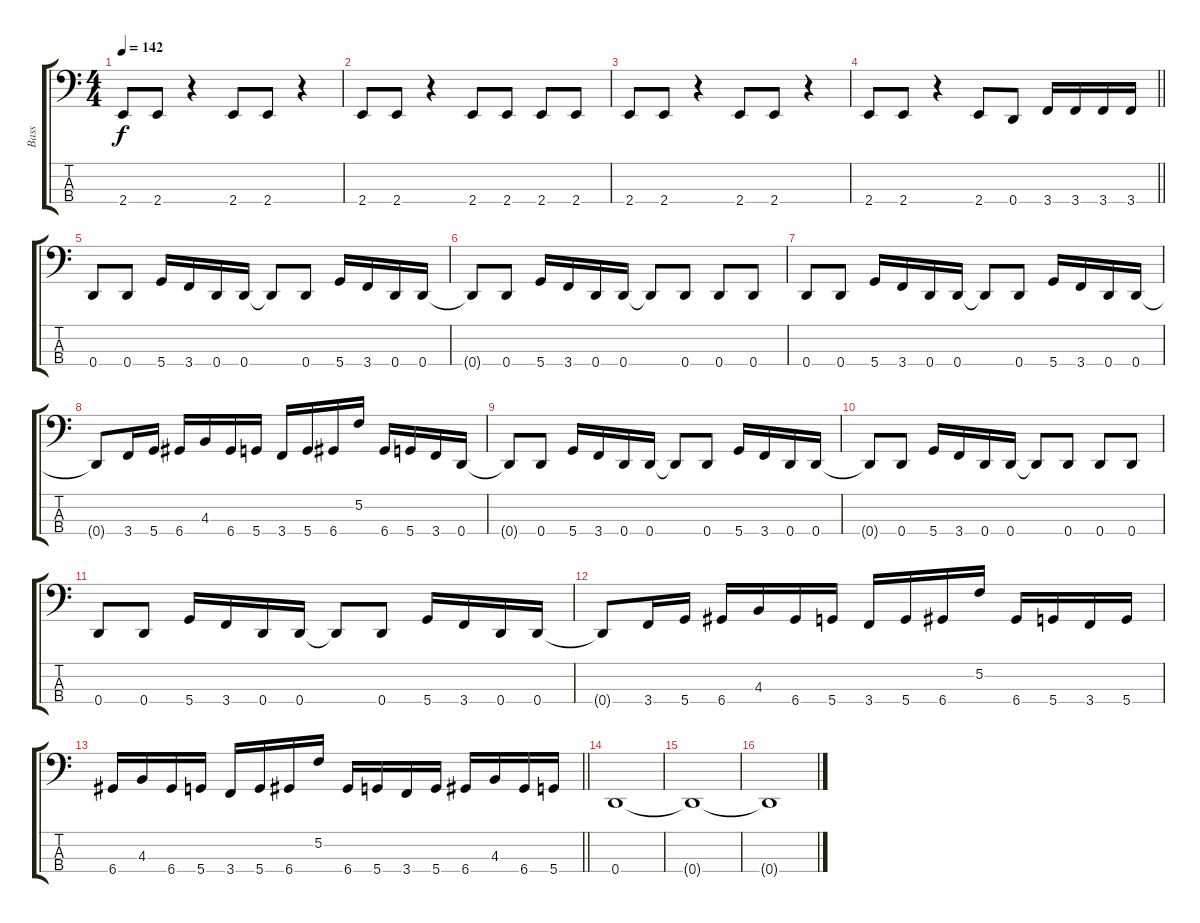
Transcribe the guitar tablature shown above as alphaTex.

\track ("Bass" "Bass") {instrument electricbasspick}
\staff {score tabs}
\tuning (F2 C2 G1 D1) {hide}
\ts (4 4)
\tempo 142
\clef f4
\ks c
2.4.8{dy f} 2.4.8 r.4 2.4.8 2.4.8 r.4 |
2.4.8 2.4.8 r.4 2.4.8 2.4.8 2.4.8 2.4.8 |
2.4.8 2.4.8 r.4 2.4.8 2.4.8 r.4 |
\barLineRight lightlight
2.4.8 2.4.8 r.4 2.4.8 0.4.8 3.4.16 3.4.16 3.4.16 3.4.16 |
0.4.8 0.4.8 5.4.16 3.4.16 0.4.16 0.4.16 0.4{t}.8 0.4.8 5.4.16 3.4.16 0.4.16 0.4.16 |
0.4{t}.8 0.4.8 5.4.16 3.4.16 0.4.16 0.4.16 0.4{t}.8 0.4.8 0.4.8 0.4.8 |
0.4.8 0.4.8 5.4.16 3.4.16 0.4.16 0.4.16 0.4{t}.8 0.4.8 5.4.16 3.4.16 0.4.16 0.4.16 |
0.4{t}.8 3.4.16 5.4.16 6.4.16 4.3.16 6.4.16 5.4.16 3.4.16 5.4.16 6.4.16 5.2.16 6.4.16 5.4.16 3.4.16 0.4.16 |
0.4{t}.8 0.4.8 5.4.16 3.4.16 0.4.16 0.4.16 0.4{t}.8 0.4.8 5.4.16 3.4.16 0.4.16 0.4.16 |
0.4{t}.8 0.4.8 5.4.16 3.4.16 0.4.16 0.4.16 0.4{t}.8 0.4.8 0.4.8 0.4.8 |
0.4.8 0.4.8 5.4.16 3.4.16 0.4.16 0.4.16 0.4{t}.8 0.4.8 5.4.16 3.4.16 0.4.16 0.4.16 |
0.4{t}.8 3.4.16 5.4.16 6.4.16 4.3.16 6.4.16 5.4.16 3.4.16 5.4.16 6.4.16 5.2.16 6.4.16 5.4.16 3.4.16 5.4.16 |
\barLineRight lightlight
6.4.16 4.3.16 6.4.16 5.4.16 3.4.16 5.4.16 6.4.16 5.2.16 6.4.16 5.4.16 3.4.16 5.4.16 6.4.16 4.3.16 6.4.16 5.4.16 |
0.4.1 |
0.4{t}.1 |
0.4{t}.1
